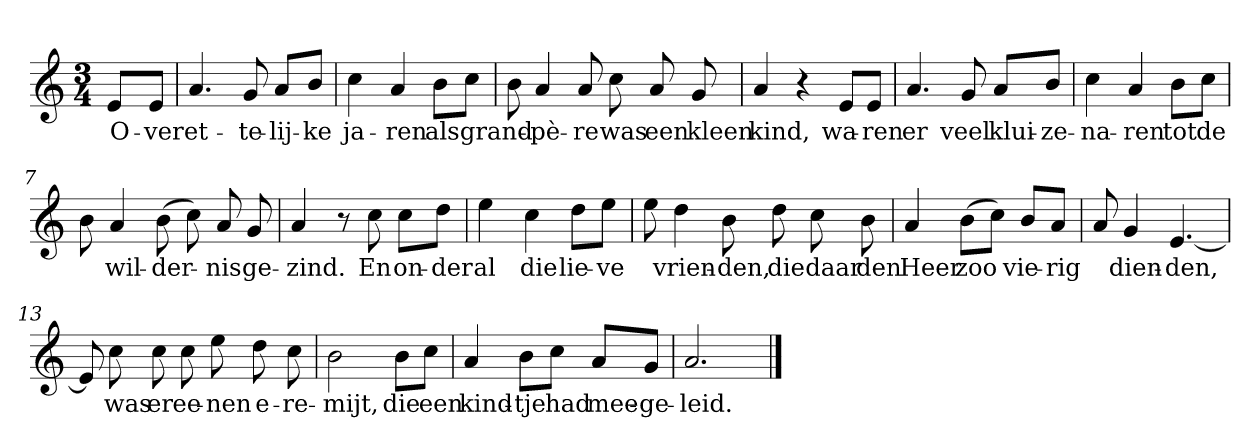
**kern	**text
*part1	*part1
*staff1	*staff1
*clefG2	*
*k[]	*
*a:	*
*M3/4	*
*MM120	*
=	=
8e/L	O-
8e/J	-ver
=1	=1
4.a	et-
8g	-te-
8a/L	-lij-
8b/J	-ke
=2	=2
4cc	ja-
4a	-ren
8b\L	als
8cc\J	grand-
=3	=3
8b	.
4a	-pè-
8a	-re
8cc	was
8a	een
8g	kleen
=4	=4
4a	kind,
4r	.
8e/L	wa-
8e/J	-ren
=5	=5
4.a	er
8g	veel
8a/L	klui-
8b/J	-ze-
=6	=6
4cc	-na-
4a	-ren
8b\L	tot
8cc\J	de
=7	=7
8b	.
4a	wil-
(8b	-der-
8cc)	.
8a	-nis
8g	ge-
=8	=8
4a	-zind.
8r	.
8cc	En
8cc\L	on-
8dd\J	-der
=9	=9
4ee	al
4cc	die
8dd\L	lie-
8ee\J	-ve
=10	=10
8ee	.
4dd	vrien-
8b	-den,
8dd	die
8cc	daar
8b	den
=11	=11
4a	Heer
(8b\L	zoo
8cc\J)	.
8b/L	vie-
8a/J	-rig
=12	=12
8a	.
4g	dien-
[4.e	-den,
=13	=13
8e]	.
8cc	was
8cc	er
8cc	ee-
8ee	-nen
8dd	e-
8cc	-re-
=14	=14
2b	-mijt,
8b\L	die
8cc\J	een
=15	=15
4a	kind-
8b\L	-tje
8cc\J	had
8a/L	mee-
8g/J	-ge-
=16	=16
2.a	-leid.
==	==
*-	*-
